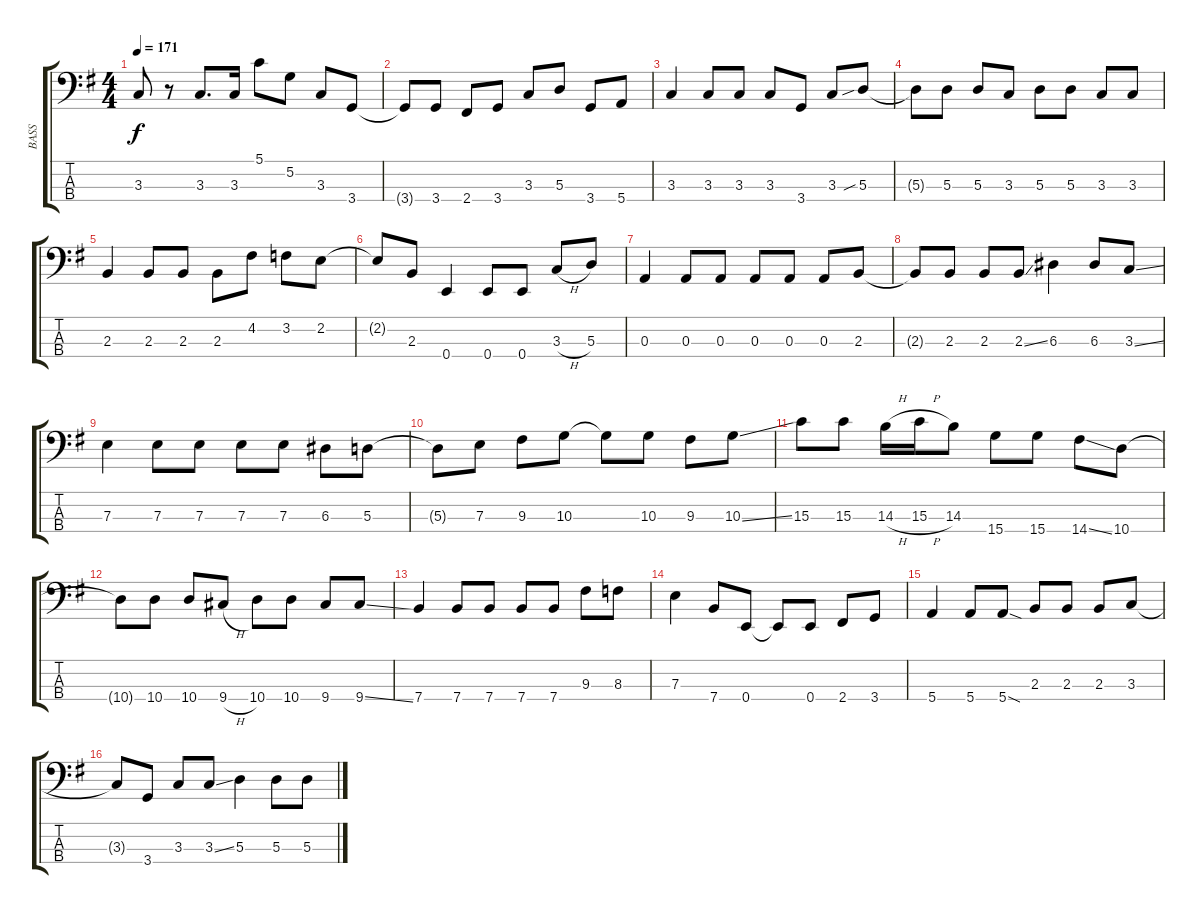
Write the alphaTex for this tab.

\track ("BASS" "BASS") {instrument electricbassfinger}
\staff {score tabs}
\tuning (G2 D2 A1 E1) {hide}
\ts (4 4)
\tempo 171
\clef f4
\ks g
3.3.8{dy f} r.8 3.3.8{d} 3.3.16 5.1.8 5.2.8 3.3.8 3.4.8 |
3.4{t}.8 3.4.8 2.4.8 3.4.8 3.3.8 5.3.8 3.4.8 5.4.8 |
3.3.4 3.3.8 3.3.8 3.3.8 3.4.8 3.3.8 5.3{sib}.8 |
5.3{t}.8 5.3.8 5.3.8 3.3.8 5.3.8 5.3.8 3.3.8 3.3.8 |
2.3.4 2.3.8 2.3.8 2.3.8 4.2.8 3.2.8 2.2.8 |
2.2{t}.8 2.3.8 0.4.4 0.4.8 0.4.8 3.3{h}.8 5.3.8 |
0.3.4 0.3.8 0.3.8 0.3.8 0.3.8 0.3.8 2.3.8 |
2.3{t}.8 2.3.8 2.3.8 2.3{ss}.8 6.3.4 6.3.8 3.3{ss}.8 |
7.3.4 7.3.8 7.3.8 7.3.8 7.3.8 6.3.8 5.3.8 |
5.3{t}.8 7.3.8 9.3.8 10.3.8 10.3{t}.8 10.3.8 9.3.8 10.3{ss}.8 |
15.3.8 15.3.8 14.3{h}.16 15.3{h}.16 14.3.8 15.4.8 15.4.8 14.4{ss}.8 10.4.8 |
10.4{t}.8 10.4.8 10.4.8 9.4{h}.8 10.4.8 10.4.8 9.4.8 9.4{ss}.8 |
7.4.4 7.4.8 7.4.8 7.4.8 7.4.8 9.3.8 8.3.8 |
7.3.4 7.4.8 0.4.8 0.4{t}.8 0.4.8 2.4.8 3.4.8 |
5.4.4 5.4.8 5.4{sod}.8 2.3.8 2.3.8 2.3.8 3.3.8 |
3.3{t}.8 3.4.8 3.3.8 3.3{ss}.8 5.3.4 5.3.8 5.3{ss}.8
